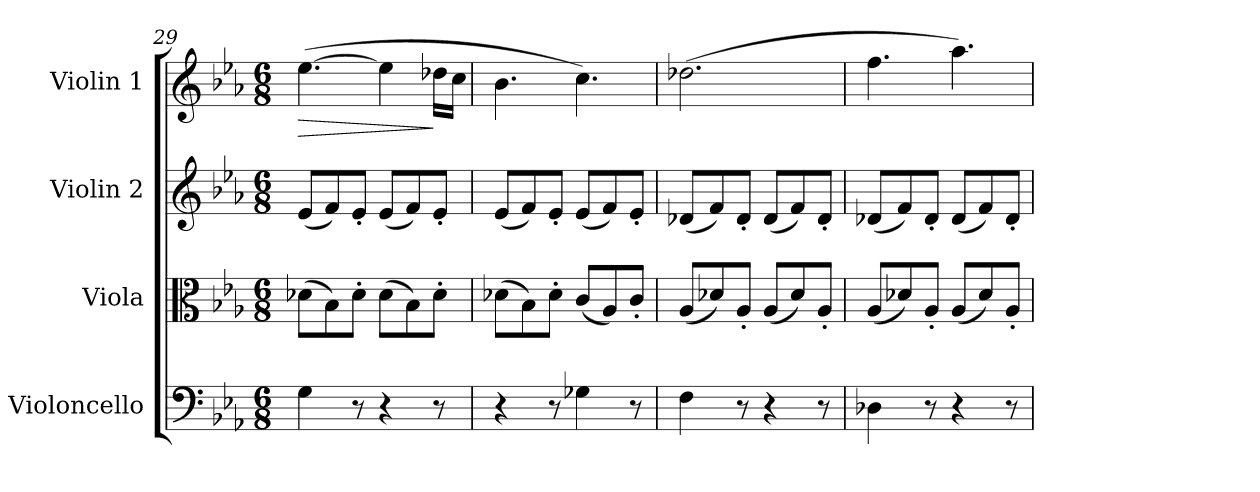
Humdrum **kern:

**kern	**kern	**kern	**kern	**dynam
*part4	*part3	*part2	*part1	*part1
*staff4	*staff3	*staff2	*staff1	*staff1
*I"Violoncello	*I"Viola	*I"Violin 2	*I"Violin 1	*
*I'Vc	*I'Vla	*I'Vln	*I'Vln	*
!!LO:PB:g=z
*clefF4	*clefC3	*clefG2	*clefG2	*
*k[b-e-a-]	*k[b-e-a-]	*k[b-e-a-]	*k[b-e-a-]	*
*M6/8	*M6/8	*M6/8	*M6/8	*
=29	=29	=29	=29	=29
!	!	!	!	!LO:HP:b
4G\	(>8d-X\L	(<8e-/L	(>[4.ee-\	>
.	8B-\)	8f/)	.	.
8r	8d-'\J	8e-'/J	.	.
4r	(>8d-\L	(<8e-/L	4ee-\]	.
.	8B-\)	8f/)	.	.
8r	8d-'\J	8e-'/J	16dd-X\LL	]
.	.	.	16cc\JJ	.
=30	=30	=30	=30	=30
4r	(>8d-X\L	(<8e-/L	4.b-\	.
.	8B-\)	8f/)	.	.
8r	8d-'\J	8e-'/J	.	.
4G-X\	(<8c/L	(<8e-/L	4.cc\)	.
.	8A-/)	8f/)	.	.
8r	8c'/J	8e-'/J	.	.
=31	=31	=31	=31	=31
4F\	(<8A-/L	(<8d-X/L	(>2.dd-X\	.
.	8d-X/)	8f/)	.	.
8r	8A-'/J	8d-'/J	.	.
4r	(<8A-/L	(<8d-/L	.	.
.	8d-/)	8f/)	.	.
8r	8A-'/J	8d-'/J	.	.
=32	=32	=32	=32	=32
4D-X\	(<8A-/L	(<8d-X/L	4.ff\	.
.	8d-X/)	8f/)	.	.
8r	8A-'/J	8d-'/J	.	.
4r	(<8A-/L	(<8d-/L	4.aa-\)	.
.	8d-/)	8f/)	.	.
8r	8A-'/J	8d-'/J	.	.
=	=	=	=	=
*-	*-	*-	*-	*-
